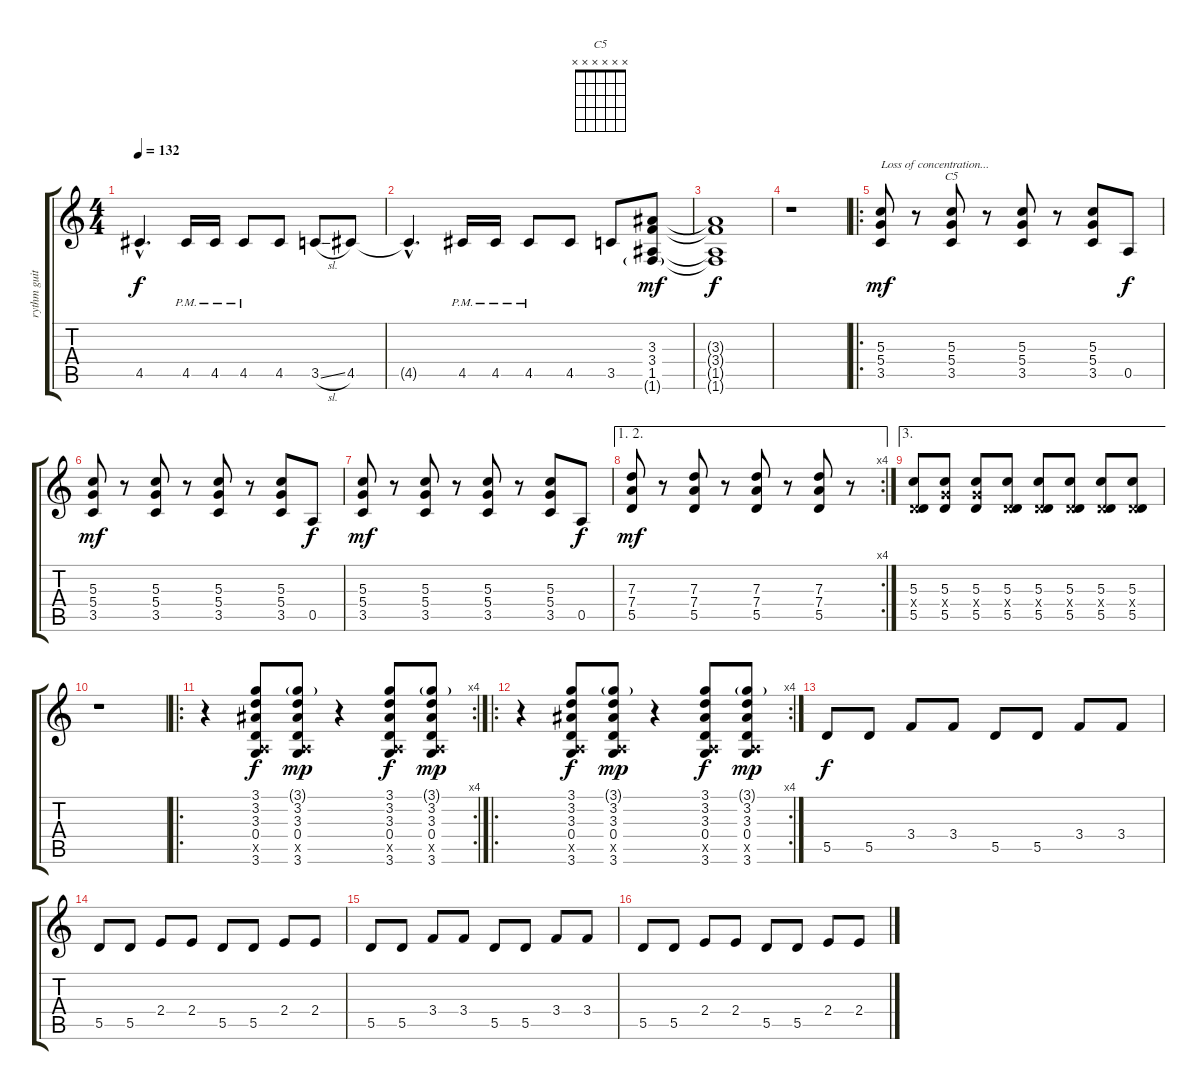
\track ("rythm guitar" "rythm guit") {instrument electricguitarclean}
\staff {score tabs}
\tuning (E4 B3 G3 D3 A2 E2) {hide}
\chord ("C5" x x x x x x) {firstfret 0}
\ts (4 4)
\tempo 132
\clef g2
\ks c
4.5{hac}.4{d dy f} 4.5{pm}.16 4.5{pm}.16 4.5{pm}.8 4.5.8 3.5{sl}.8 4.5.8 |
4.5{hac t}.4{d} 4.5{pm}.16 4.5{pm}.16 4.5{pm}.8 4.5.8 3.5.8 (3.3 3.4 1.5 1.6{g}).8{dy mf} |
(3.3{t} 3.4{t} 1.5{t} 1.6{t}).1{dy f} |
r.1 |
\ro
(5.3 5.4 3.5).8{txt "Loss of concentration..." dy mf} r.8 (5.3 5.4 3.5).8{ch "C5"} r.8 (5.3 5.4 3.5).8 r.8 (5.3 5.4 3.5).8 0.5.8{dy f} |
(5.3 5.4 3.5).8{dy mf} r.8 (5.3 5.4 3.5).8 r.8 (5.3 5.4 3.5).8 r.8 (5.3 5.4 3.5).8 0.5.8{dy f} |
(5.3 5.4 3.5).8{dy mf} r.8 (5.3 5.4 3.5).8 r.8 (5.3 5.4 3.5).8 r.8 (5.3 5.4 3.5).8 0.5.8{dy f} |
\ae (1 2)
\rc 4
(7.3 7.4 5.5).8{dy mf} r.8 (7.3 7.4 5.5).8 r.8 (7.3 7.4 5.5).8 r.8 (7.3 7.4 5.5).8 r.8 |
\ae 3
(5.3 0.4{x} 5.5).8 (5.3 5.4{x} 5.5).8 (5.3 5.4{x} 5.5).8 (5.3 0.4{x} 5.5).8 (5.3 0.4{x} 5.5).8 (5.3 0.4{x} 5.5).8 (5.3 0.4{x} 5.5).8 (5.3 0.4{x} 5.5).8 |
r.1 |
\ro
\rc 4
r.4 (3.1 3.2 3.3 0.4 0.5{x} 3.6).8{dy f} (3.1{g} 3.2 3.3 0.4 0.5{x} 3.6).8{dy mp} r.4 (3.1 3.2 3.3 0.4 0.5{x} 3.6).8{dy f} (3.1{g} 3.2 3.3 0.4 0.5{x} 3.6).8{dy mp} |
\ro
\rc 4
r.4 (3.1 3.2 3.3 0.4 0.5{x} 3.6).8{dy f} (3.1{g} 3.2 3.3 0.4 0.5{x} 3.6).8{dy mp} r.4 (3.1 3.2 3.3 0.4 0.5{x} 3.6).8{dy f} (3.1{g} 3.2 3.3 0.4 0.5{x} 3.6).8{dy mp} |
5.5.8{dy f} 5.5.8 3.4.8 3.4.8 5.5.8 5.5.8 3.4.8 3.4.8 |
5.5.8 5.5.8 2.4.8 2.4.8 5.5.8 5.5.8 2.4.8 2.4.8 |
5.5.8 5.5.8 3.4.8 3.4.8 5.5.8 5.5.8 3.4.8 3.4.8 |
5.5.8 5.5.8 2.4.8 2.4.8 5.5.8 5.5.8 2.4.8 2.4.8
